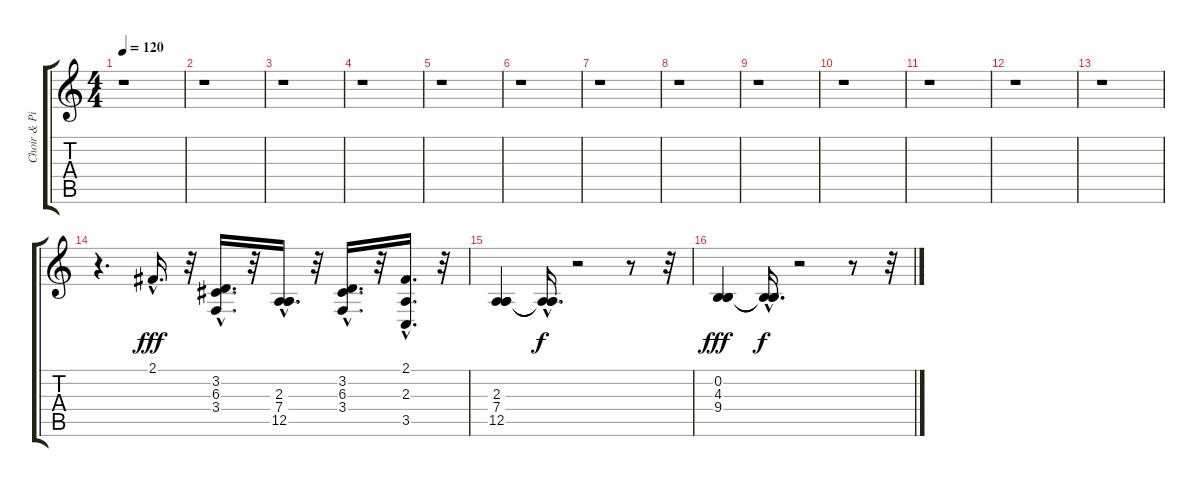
\track ("Choir & Piano" "Choir & Pi") {instrument choiraahs}
\staff {score tabs}
\tuning (E4 B3 G3 D3 A2 E2) {hide}
\ts (4 4)
\tempo 120
\clef g2
\ks c
r.1{dy f} |
r.1 |
r.1 |
r.1 |
r.1 |
r.1 |
r.1 |
r.1 |
r.1 |
r.1 |
r.1 |
r.1 |
r.1 |
r.4{d} 2.1{hac}.16{d dy fff instrument acousticgrandpiano} r.32 (3.2{hac} 6.3{hac} 3.4{hac}).16{d} r.32 (2.3{hac} 7.4{hac} 12.5{hac}).16{d} r.32 (3.2{hac} 6.3{hac} 3.4{hac}).16{d} r.32 (2.1{hac} 2.3{hac} 3.5{hac}).16{d} r.32 |
(2.3 7.4 12.5).4 (2.3{hac t} 7.4{hac t} 12.5{hac t}).16{d dy f} r.2 r.8 r.32 |
(0.2 4.3 9.4).4{dy fff} (0.2{hac t} 4.3{hac t} 9.4{hac t}).16{d dy f} r.2 r.8 r.32
